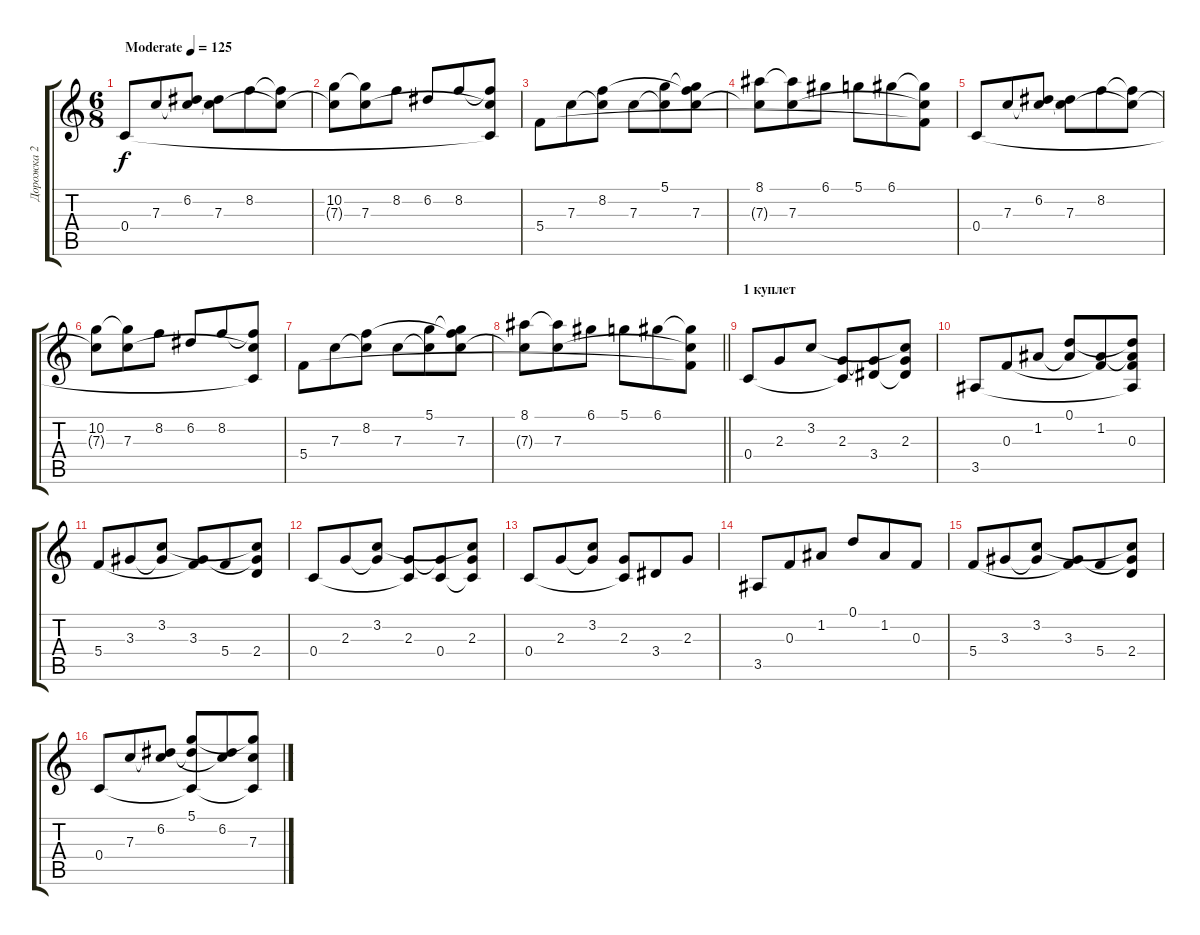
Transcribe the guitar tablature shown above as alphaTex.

\track ("Дорожка 2" "Дорожка 2") {instrument acousticguitarsteel}
\staff {score tabs}
\tuning (D4 A3 F3 C3 G2 D2) {hide}
\ts (6 8)
\tempo (125 "Moderate")
\clef g2
\ks c
0.4.8{dy f instrument acousticguitarsteel} 7.3.8 (6.2 7.3{t}).8 (6.2{t} 7.3).8 8.2.8 (8.2{t} 7.3{t}).8 |
(10.2 7.3{t}).8 (10.2{t} 7.3).8 8.2.8 6.2.8 8.2.8 (8.2{t} 7.3{t} 0.4{t}).8 |
5.4.8 7.3.8 (8.2 7.3{t}).8 7.3.8 (5.1 7.3{t}).8 (5.1{t} 8.2{t} 7.3).8 |
(8.1 7.3{t}).8 (8.1{t} 7.3).8 6.1.8 5.1.8 6.1.8 (6.1{t} 7.3{t} 5.4{t}).8 |
0.4.8 7.3.8 (6.2 7.3{t}).8 (6.2{t} 7.3).8 8.2.8 (8.2{t} 7.3{t}).8 |
(10.2 7.3{t}).8 (10.2{t} 7.3).8 8.2.8 6.2.8 8.2.8 (8.2{t} 7.3{t} 0.4{t}).8 |
5.4.8 7.3.8 (8.2 7.3{t}).8 7.3.8 (5.1 7.3{t}).8 (5.1{t} 8.2{t} 7.3).8 |
\barLineRight lightlight
(8.1 7.3{t}).8 (8.1{t} 7.3).8 6.1.8 5.1.8 6.1.8 (6.1{t} 7.3{t} 5.4{t}).8 |
\section ("" "1 куплет")
0.4.8 2.3.8 3.2.8 (2.3 0.4{t}).8 (2.3{t} 3.4).8 (3.2{t} 2.3 3.4{t}).8 |
3.5.8 0.3.8 1.2.8 (0.1 1.2{t}).8 (1.2 0.3{t}).8 (0.1{t} 1.2{t} 0.3 3.5{t}).8 |
5.4.8 3.3.8 (3.2 3.3{t}).8 (3.3 5.4{t}).8 5.4.8 (3.2{t} 3.3{t} 2.4).8 |
0.4.8 2.3.8 (3.2 2.3{t}).8 (2.3 0.4{t}).8 (2.3{t} 0.4).8 (3.2{t} 2.3 0.4{t}).8 |
0.4.8 2.3.8 (3.2 2.3{t}).8 (2.3 0.4{t}).8 3.4.8 2.3.8 |
3.5.8 0.3.8 1.2.8 0.1.8 1.2.8 0.3.8 |
5.4.8 3.3.8 (3.2 3.3{t}).8 (3.3 5.4{t}).8 5.4.8 (3.2{t} 3.3{t} 2.4).8 |
0.4.8 7.3.8 (6.2 7.3{t}).8 (5.1 6.2{t} 0.4{t}).8 (6.2 7.3{t}).8 (5.1{t} 7.3 0.4{t}).8
